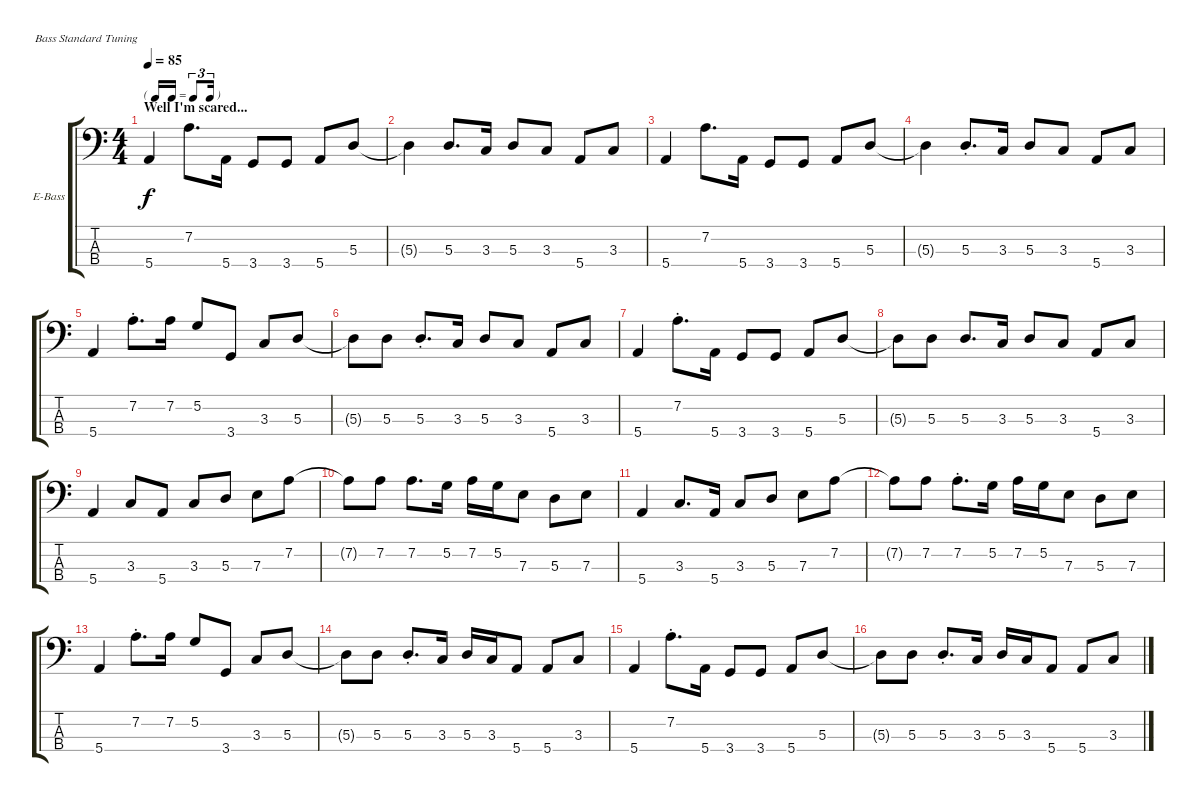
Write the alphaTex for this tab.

\bracketExtendMode groupsimilarinstruments
\firstSystemTrackNameOrientation horizontal
\otherSystemsTrackNameOrientation horizontal
\track ("Bass guitar" "E-Bass") {instrument electricbassfinger}
\staff {score tabs}
\tuning (G2 D2 A1 E1)
\ts (4 4)
\tf triplet16th
\section ("" "Well I'm scared...")
\tempo 85
\clef f4
\ks c
5.4.4{dy f} 7.2.8{d} 5.4.16 3.4.8 3.4.8 5.4.8 5.3.8 |
5.3{t}.4 5.3.8{d} 3.3.16 5.3.8 3.3.8 5.4.8 3.3.8 |
5.4.4 7.2.8{d} 5.4.16 3.4.8 3.4.8 5.4.8 5.3.8 |
5.3{t}.4 5.3{st}.8{d} 3.3.16 5.3.8 3.3.8 5.4.8 3.3.8 |
5.4.4 7.2{st}.8{d} 7.2.16 5.2.8 3.4.8 3.3.8 5.3.8 |
5.3{t}.8 5.3.8 5.3{st}.8{d} 3.3.16 5.3.8 3.3.8 5.4.8 3.3.8 |
5.4.4 7.2{st}.8{d} 5.4.16 3.4.8 3.4.8 5.4.8 5.3.8 |
5.3{t}.8 5.3.8 5.3.8{d} 3.3.16 5.3.8 3.3.8 5.4.8 3.3.8 |
5.4.4 3.3.8 5.4.8 3.3.8 5.3.8 7.3.8 7.2.8 |
7.2{t}.8 7.2.8 7.2.8{d} 5.2.16 7.2.16 5.2.16 7.3.8 5.3.8 7.3.8 |
5.4.4 3.3.8{d} 5.4.16 3.3.8 5.3.8 7.3.8 7.2.8 |
7.2{t}.8 7.2.8 7.2{st}.8{d} 5.2.16 7.2.16 5.2.16 7.3.8 5.3.8 7.3.8 |
5.4.4 7.2{st}.8{d} 7.2.16 5.2.8 3.4.8 3.3.8 5.3.8 |
5.3{t}.8 5.3.8 5.3{st}.8{d} 3.3.16 5.3.16 3.3.16 5.4.8 5.4.8 3.3.8 |
5.4.4 7.2{st}.8{d} 5.4.16 3.4.8 3.4.8 5.4.8 5.3.8 |
5.3{t}.8 5.3.8 5.3{st}.8{d} 3.3.16 5.3.16 3.3.16 5.4.8 5.4.8 3.3.8
